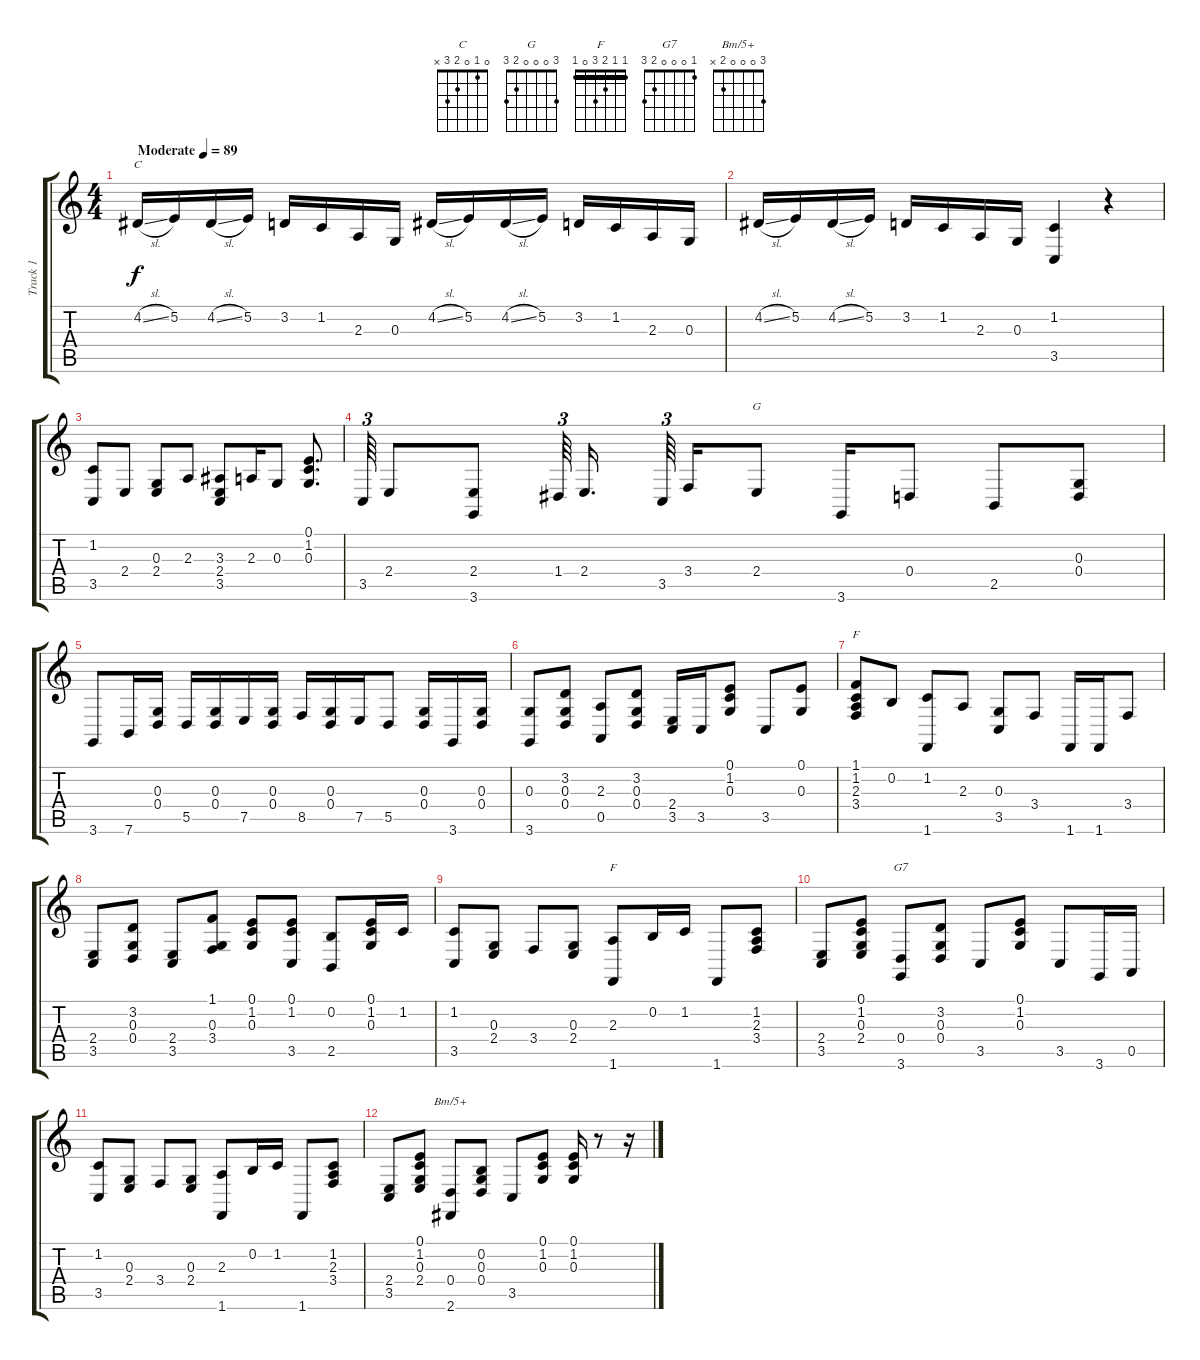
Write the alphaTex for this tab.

\track ("Track 1" "Track 1") {instrument brightacousticpiano}
\staff {score tabs}
\tuning (E4 B3 G3 D3 A2 E2) {hide}
\chord ("C" 0 1 0 2 3 x)
\chord ("G" 3 0 0 0 2 3)
\chord ("F" 1 1 2 3 x x) {barre 1}
\chord ("F" 1 1 2 3 0 1) {barre 1}
\chord ("G7" 1 0 0 0 2 3)
\chord ("Bm/5+" 3 0 0 0 2 x)
\ts (4 4)
\tempo (89 "Moderate")
\clef g2
\ks c
4.2{sl}.16{ch "C" dy f instrument brightacousticpiano} 5.2.16 4.2{sl}.16 5.2.16 3.2.16 1.2.16 2.3.16 0.3.16 4.2{sl}.16 5.2.16 4.2{sl}.16 5.2.16 3.2.16 1.2.16 2.3.16 0.3.16 |
4.2{sl}.16 5.2.16 4.2{sl}.16 5.2.16 3.2.16 1.2.16 2.3.16 0.3.16 (1.2 3.5).4 r.4 |
(1.2 3.5).8 2.4.8 (0.3 2.4).8 2.3.8 (3.3 2.4 3.5).8 2.3.16 0.3.8 (0.1 1.2 0.3).8{d} |
3.5.64{tu (3 2)} 2.4.8 (2.4 3.6).8 1.4.64{tu (3 2) beam splitsecondary} 2.4.16{d beam splitsecondary} 3.5.64{tu (3 2) beam splitsecondary} 3.4.16 2.4.8{ch "G"} 3.6.16 0.4.8 2.5.8 (0.3 0.4).8 |
3.6.8 7.6.16 (0.3 0.4).16 5.5.16 (0.3 0.4).16 7.5.16 (0.3 0.4).16 8.5.16 (0.3 0.4).16 7.5.16 5.5.8 (0.3 0.4).16 3.6.16 (0.3 0.4).16 |
(0.3 3.6).8 (3.2 0.3 0.4).8 (2.3 0.5).8 (3.2 0.3 0.4).8 (2.4 3.5).16 3.5.16 (0.1 1.2 0.3).8 3.5.8 (0.1 0.3).8 |
(1.1 1.2 2.3 3.4).8{ch "F"} 0.2.8 (1.2 1.6).8 2.3.8 (0.3 3.5).8 3.4.8 1.6.16 1.6.16 3.4.8 |
(2.4 3.5).8 (3.2 0.3 0.4).8 (2.4 3.5).8 (1.1 0.3 3.4).8 (0.1 1.2 0.3).8 (0.1 1.2 3.5).8 (0.2 2.5).8 (0.1 1.2 0.3).16 1.2.16 |
(1.2 3.5).8 (0.3 2.4).8 3.4.8 (0.3 2.4).8 (2.3 1.6).8{ch "F"} 0.2.16 1.2.16 1.6.8 (1.2 2.3 3.4).8 |
(2.4 3.5).8 (0.1 1.2 0.3 2.4).8 (0.4 3.6).8{ch "G7"} (3.2 0.3 0.4).8 3.5.8 (0.1 1.2 0.3).8 3.5.8 3.6.16 0.5.16 |
(1.2 3.5).8 (0.3 2.4).8 3.4.8 (0.3 2.4).8 (2.3 1.6).8 0.2.16 1.2.16 1.6.8 (1.2 2.3 3.4).8 |
(2.4 3.5).8 (0.1 1.2 0.3 2.4).8 (0.4 2.6).8{ch "Bm/5+"} (0.2 0.3 0.4).8 3.5.8 (0.1 1.2 0.3).8 (0.1 1.2 0.3).16 r.8 r.16
